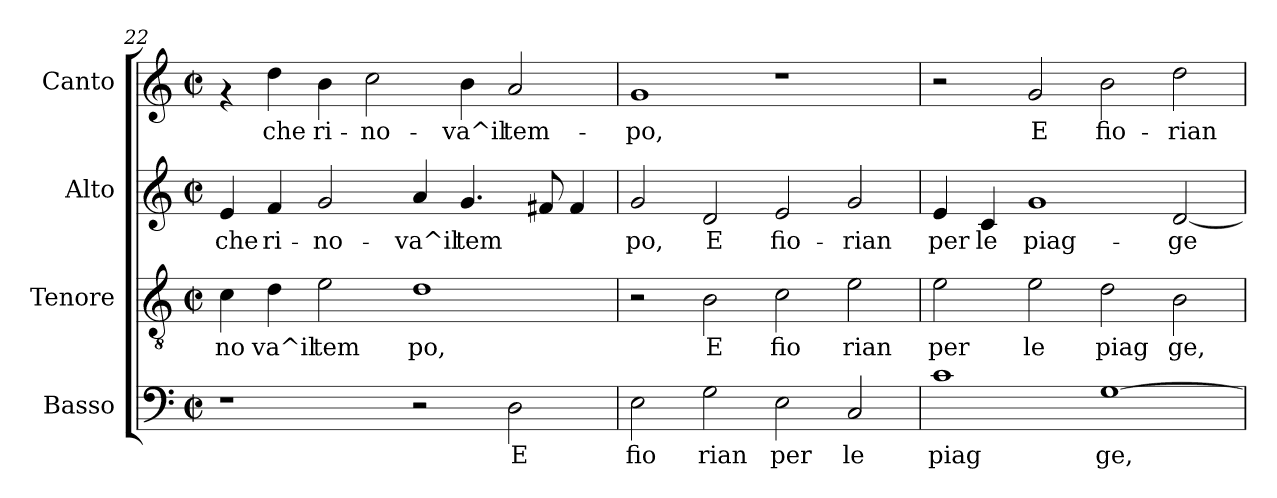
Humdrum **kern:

**kern	**text	**kern	**text	**kern	**text	**kern	**text
*part4	*part4	*part3	*part3	*part2	*part2	*part1	*part1
*staff4	*staff4	*staff3	*staff3	*staff2	*staff2	*staff1	*staff1
*I"Basso	*	*I"Tenore	*	*I"Alto	*	*I"Canto	*
*I'Basso	*	*I'Tenore	*	*I'Alto	*	*I'Canto	*
*clefF4	*	*clefGv2	*	*clefG2	*	*clefG2	*
*k[]	*	*k[]	*	*k[]	*	*k[]	*
*C:	*	*C:	*	*C:	*	*C:	*
*M2/2	*	*M2/2	*	*M2/2	*	*M2/2	*
*met(c|)	*	*met(c|)	*	*met(c|)	*	*met(c|)	*
=22	=22	=22	=22	=22	=22	=22	=22
!	!	!	!LO:LY:b:cj	!	!LO:LY:b:cj	!	!
1r	.	4c\	no	4e/	che	4rf	.
!	!	!	!LO:LY:b:cj	!	!LO:LY:b:cj	!	!LO:LY:b:cj
.	.	4d\	va^il	4f/	ri-	4dd\	che
!	!	!	!LO:LY:b:cj	!	!LO:LY:b:cj	!	!LO:LY:b:cj
.	.	2e\	tem	2g/	-no-	4b\	ri-
!	!	!	!	!	!	!	!LO:LY:b:cj
.	.	.	.	.	.	2cc\	-no-
!	!	!	!LO:LY:b:cj	!	!LO:LY:b:cj	!	!
2r	.	1d	po,	4a/	-va^il	.	.
!	!	!	!	!	!LO:LY:b:cj	!	!LO:LY:b:cj
.	.	.	.	4.g/	tem-	4b\	-va^il
!	!LO:LY:b:cj	!	!	!	!	!	!LO:LY:b:cj
2D\	E	.	.	.	.	2a/	tem-
!	!	!	!	!	!LO:LY:b:cj	!	!
.	.	.	.	8f#/	--	.	.
!	!	!	!	!	!LO:LY:b:cj	!	!
.	.	.	.	4f#/	--	.	.
=23	=23	=23	=23	=23	=23	=23	=23
!	!LO:LY:b:cj	!	!	!	!LO:LY:b:cj	!	!LO:LY:b:cj
2E\	fio	2r	.	2g/	-po,	1g	-po,
!	!LO:LY:b:cj	!	!LO:LY:b:cj	!	!LO:LY:b:cj	!	!
2G\	rian	2B\	E	2d/	E	.	.
!	!LO:LY:b:cj	!	!LO:LY:b:cj	!	!LO:LY:b:cj	!	!
2E\	per	2c\	fio	2e/	fio-	1r	.
!	!LO:LY:b:cj	!	!LO:LY:b:cj	!	!LO:LY:b:cj	!	!
2C/	le	2e\	rian	2g/	-rian	.	.
=24	=24	=24	=24	=24	=24	=24	=24
!	!LO:LY:b:cj	!	!LO:LY:b:cj	!	!LO:LY:b:cj	!	!
1c	piag	2e\	per	4e/	per	2r	.
!	!	!	!	!	!LO:LY:b:cj	!	!
.	.	.	.	4c/	le	.	.
!	!	!	!LO:LY:b:cj	!	!LO:LY:b:cj	!	!LO:LY:b:cj
.	.	2e\	le	1g	piag-	2g/	E
!	!LO:LY:b:cj	!	!LO:LY:b:cj	!	!	!	!LO:LY:b:cj
[>1G	ge,	2d\	piag	.	.	2b\	fio-
!	!	!	!LO:LY:b:cj	!	!LO:LY:b:cj	!	!LO:LY:b:cj
.	.	2B\	ge,	[<2d/	-ge	2dd\	-rian
=	=	=	=	=	=	=	=
*-	*-	*-	*-	*-	*-	*-	*-
